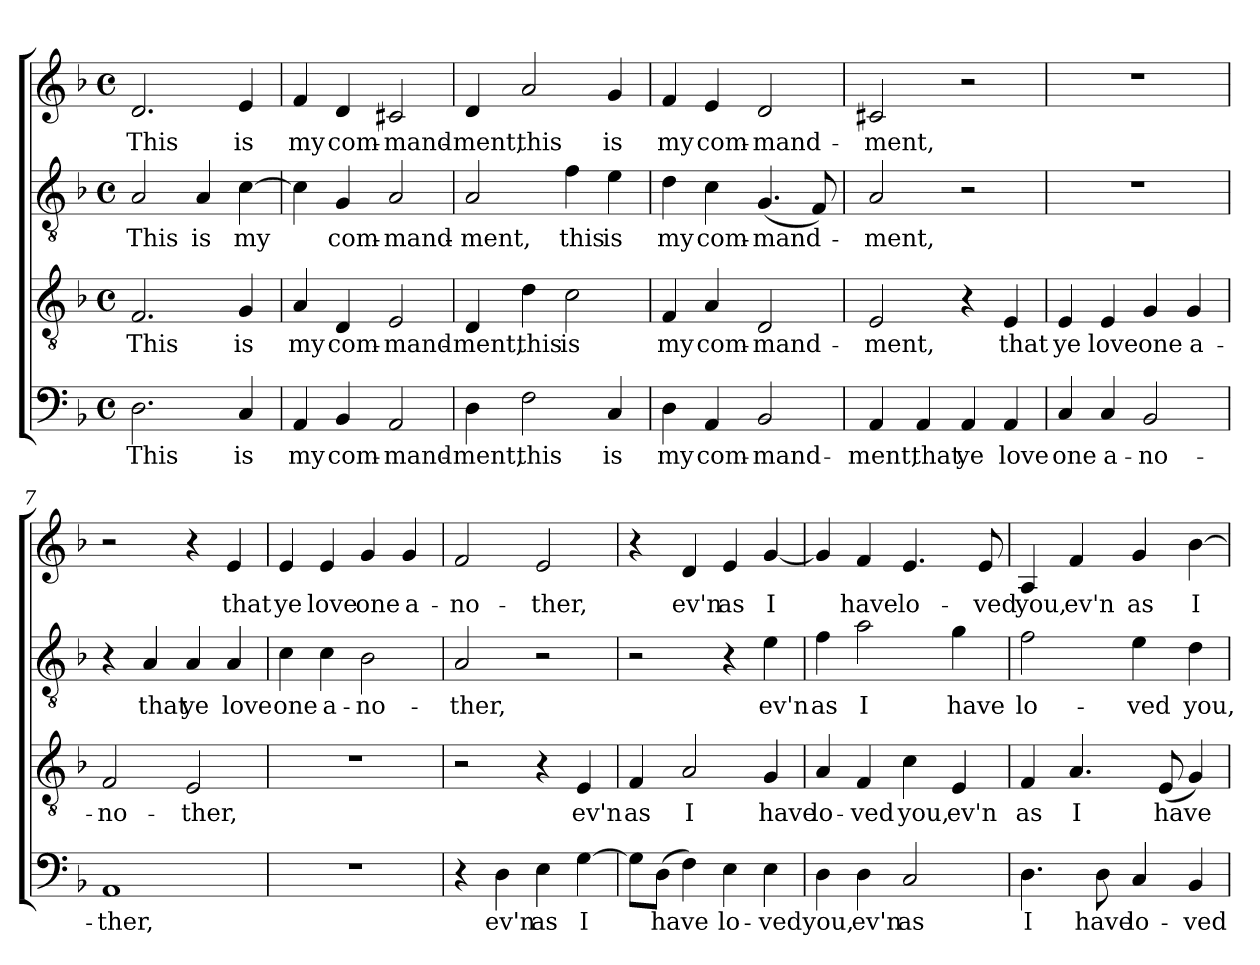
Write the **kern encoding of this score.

**kern	**text	**kern	**text	**kern	**text	**kern	**text
*part4	*part4	*part3	*part3	*part2	*part2	*part1	*part1
*staff4	*staff4	*staff3	*staff3	*staff2	*staff2	*staff1	*staff1
*clefF4	*	*clefGv2	*	*clefGv2	*	*clefG2	*
*k[b-]	*	*k[b-]	*	*k[b-]	*	*k[b-]	*
*d:	*	*d:	*	*d:	*	*d:	*
*M4/4	*	*M4/4	*	*M4/4	*	*M4/4	*
*met(c)	*	*met(c)	*	*met(c)	*	*met(c)	*
=1	=1	=1	=1	=1	=1	=1	=1
2.D\	This	2.F/	This	2A/	This	2.d/	This
.	.	.	.	4A/	is	.	.
4C/	is	4G/	is	[4c\	my	4e/	is
=2	=2	=2	=2	=2	=2	=2	=2
4AA/	my	4A/	my	4c\]	.	4f/	my
4BB-/	com-	4D/	com-	4G/	com-	4d/	com-
2AA/	-mand-	2E/	-mand-	2A/	-mand-	2c#X/	-mand-
=3	=3	=3	=3	=3	=3	=3	=3
4D\	-ment,	4D/	-ment,	2A/	-ment,	4d/	-ment,
2F\	this	4d\	this	.	.	2a/	this
.	.	2c\	is	4f\	this	.	.
4C/	is	.	.	4e\	is	4g/	is
=4	=4	=4	=4	=4	=4	=4	=4
4D\	my	4F/	my	4d\	my	4f/	my
4AA/	com-	4A/	com-	4c\	com-	4e/	com-
2BB-/	-mand-	2D/	-mand-	(4.G/	-mand-	2d/	-mand-
.	.	.	.	8F/)	.	.	.
=5	=5	=5	=5	=5	=5	=5	=5
4AA/	-ment,	2E/	-ment,	2A/	-ment,	2c#X/	-ment,
4AA/	that	.	.	.	.	.	.
4AA/	ye	4r	.	2r	.	2r	.
4AA/	love	4E/	that	.	.	.	.
!!LO:LB:g=z
=6	=6	=6	=6	=6	=6	=6	=6
4C/	one	4E/	ye	1r	.	1r	.
4C/	a-	4E/	love	.	.	.	.
2BB-/	-no-	4G/	one	.	.	.	.
.	.	4G/	a-	.	.	.	.
=7	=7	=7	=7	=7	=7	=7	=7
1AA	-ther,	2F/	-no-	4r	.	2r	.
.	.	.	.	4A/	that	.	.
.	.	2E/	-ther,	4A/	ye	4r	.
.	.	.	.	4A/	love	4e/	that
=8	=8	=8	=8	=8	=8	=8	=8
1r	.	1r	.	4c\	one	4e/	ye
.	.	.	.	4c\	a-	4e/	love
.	.	.	.	2B-\	-no-	4g/	one
.	.	.	.	.	.	4g/	a-
=9	=9	=9	=9	=9	=9	=9	=9
4r	.	2r	.	2A/	-ther,	2f/	-no-
4D\	ev'n	.	.	.	.	.	.
4E\	as	4r	.	2r	.	2e/	-ther,
[4G\	I	4E/	ev'n	.	.	.	.
=10	=10	=10	=10	=10	=10	=10	=10
8G\L]	.	4F/	as	2r	.	4r	.
(8D\J	have	.	.	.	.	.	.
4F\)	.	2A/	I	.	.	4d/	ev'n
4E\	lo-	.	.	4r	.	4e/	as
4E\	-ved	4G/	have	4e\	ev'n	[4g/	I
!!LO:PB:g=z
=11	=11	=11	=11	=11	=11	=11	=11
4D\	you,	4A/	lo-	4f\	as	4g/]	.
4D\	ev'n	4F/	-ved	2a\	I	4f/	have
2C/	as	4c\	you,	.	.	4.e/	lo-
.	.	4E/	ev'n	4g\	have	.	.
.	.	.	.	.	.	8e/	-ved
=12	=12	=12	=12	=12	=12	=12	=12
4.D\	I	4F/	as	2f\	lo-	4A/	you,
.	.	4.A/	I	.	.	4f/	ev'n
8D\	have	.	.	.	.	.	.
4C/	lo-	.	.	4e\	-ved	4g/	as
.	.	(8E/	have	.	.	.	.
4BB-/	-ved	4G/)	.	4d\	you,	[4b-\	I
=	=	=	=	=	=	=	=
*-	*-	*-	*-	*-	*-	*-	*-
